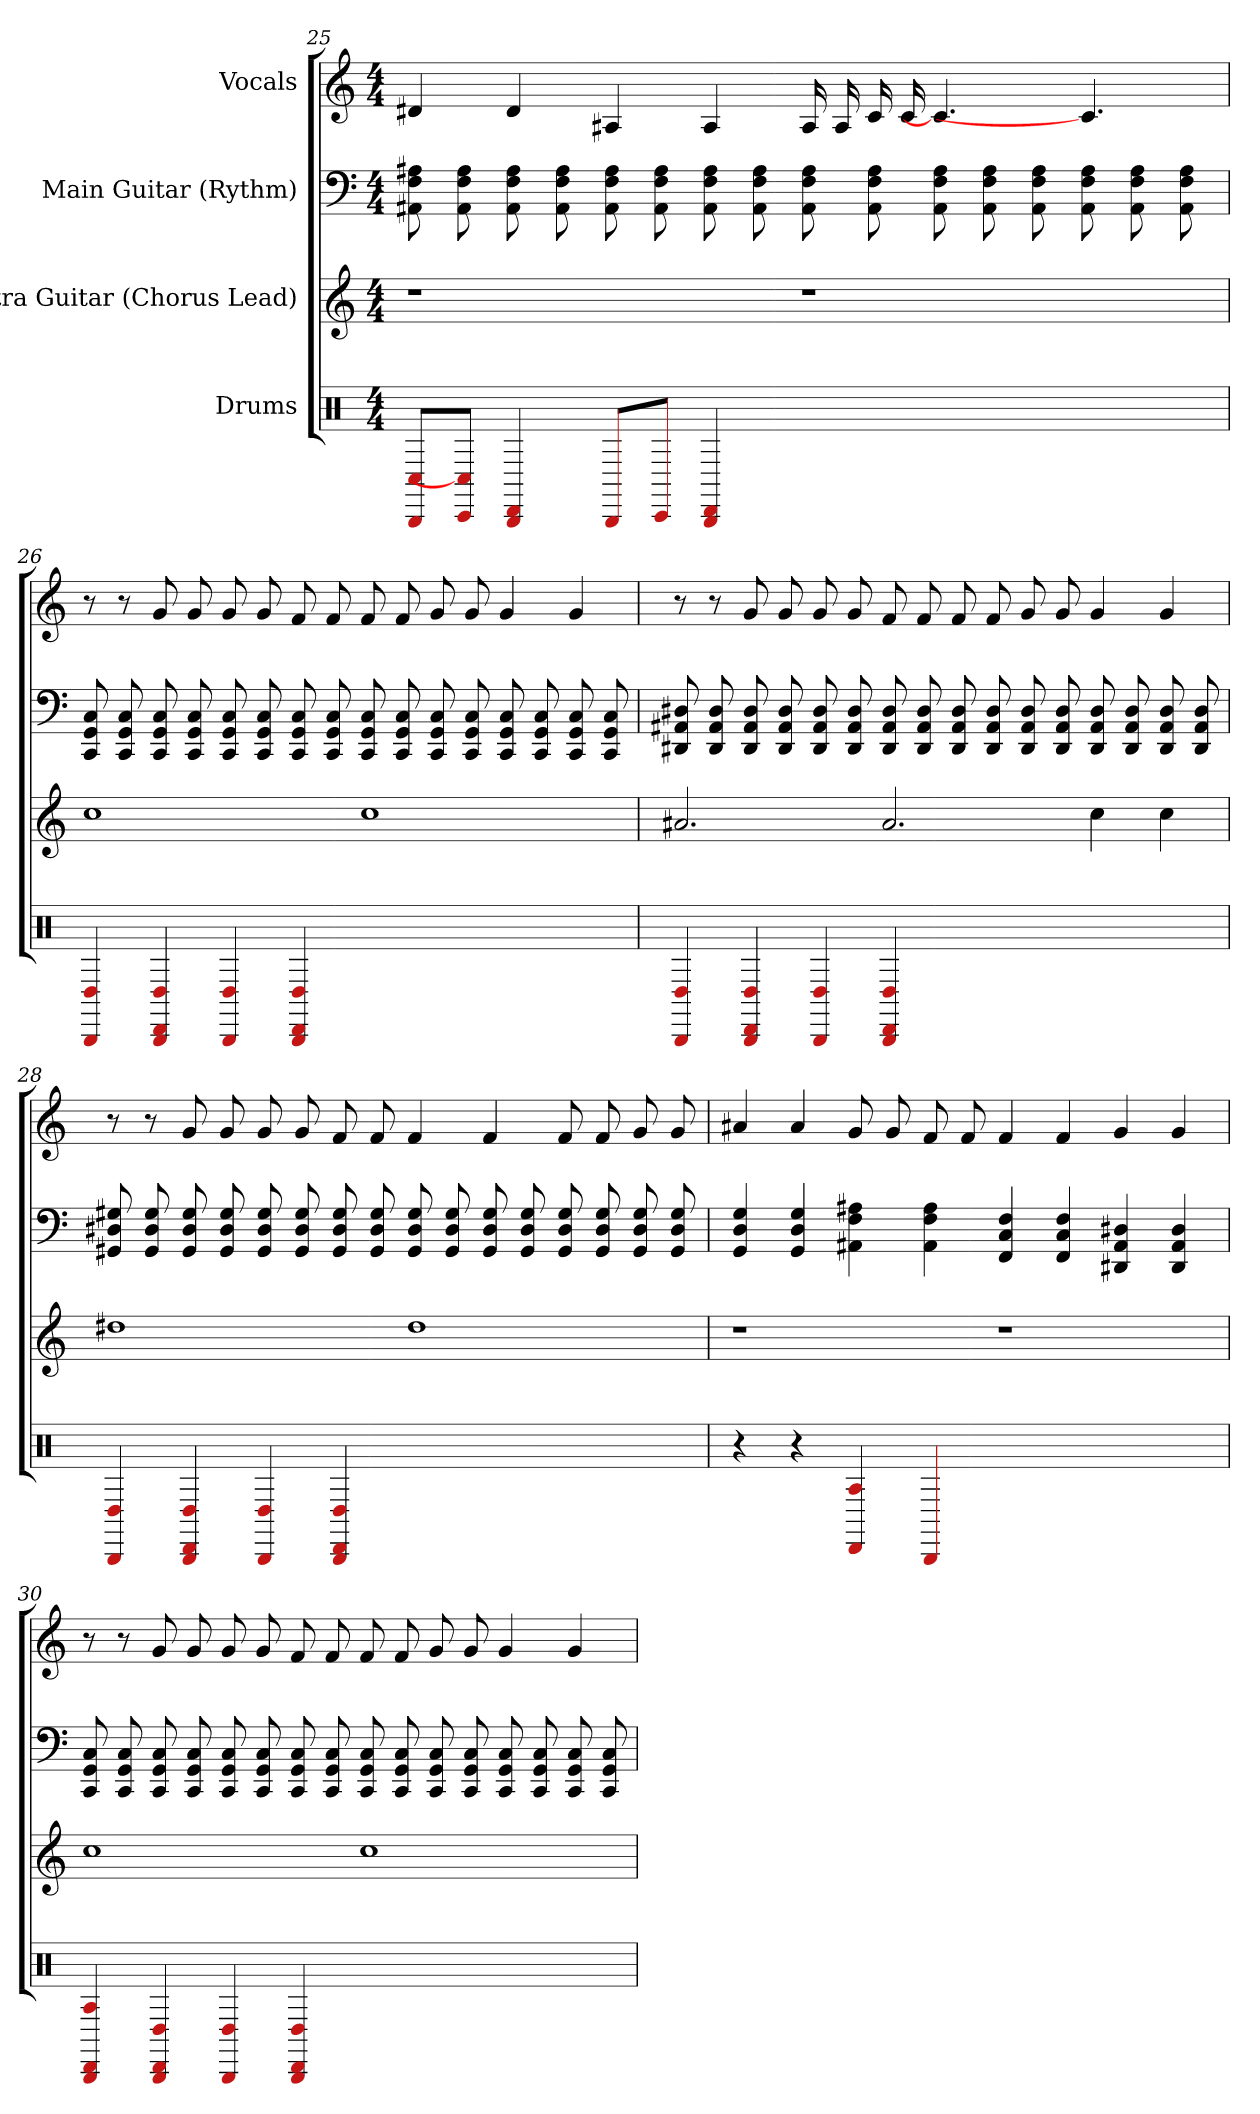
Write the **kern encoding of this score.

**kern	**kern	**kern	**kern
*part4	*part3	*part2	*part1
*staff4	*staff3	*staff2	*staff1
*I"Drums	*I"Extra Guitar (Chorus Lead)	*I"Main Guitar (Rythm)	*I"Vocals
*clefX	*	*	*
*k[]	*k[]	*k[]	*k[]
*M4/4	*M4/4	*M4/4	*M4/4
=25	=25	=25	=25
8C#/ 8BBB/L	1r	8A# 8F 8AA#	4d#
8C#]/ 8CC/J	.	8A# 8F 8AA#	.
4BBB 4DD	.	8A# 8F 8AA#	4d#
.	.	8A# 8F 8AA#	.
8BBB/L	.	8A# 8F 8AA#	4A#
8CC/J	.	8A# 8F 8AA#	.
4BBB 4DD	.	8A# 8F 8AA#	4A#
.	.	8A# 8F 8AA#	.
1ryy	1r	8A# 8F 8AA#	16A#
.	.	.	16A#
.	.	8A# 8F 8AA#	16c
.	.	.	16c
.	.	8A# 8F 8AA#	4.c]
.	.	8A# 8F 8AA#	.
.	.	8A# 8F 8AA#	.
.	.	8A# 8F 8AA#	4.c]
.	.	8A# 8F 8AA#	.
.	.	8A# 8F 8AA#	.
=26	=26	=26	=26
4D# 4BBB	1cc	8C 8GG 8CC	8r
.	.	8C 8GG 8CC	8r
4D# 4BBB 4DD	.	8C 8GG 8CC	8g
.	.	8C 8GG 8CC	8g
4D# 4BBB	.	8C 8GG 8CC	8g
.	.	8C 8GG 8CC	8g
4D# 4BBB 4DD	.	8C 8GG 8CC	8f
.	.	8C 8GG 8CC	8f
1ryy	1cc	8C 8GG 8CC	8f
.	.	8C 8GG 8CC	8f
.	.	8C 8GG 8CC	8g
.	.	8C 8GG 8CC	8g
.	.	8C 8GG 8CC	4g
.	.	8C 8GG 8CC	.
.	.	8C 8GG 8CC	4g
.	.	8C 8GG 8CC	.
=27	=27	=27	=27
4D# 4BBB	2.a#	8D# 8AA# 8DD#	8r
.	.	8D# 8AA# 8DD#	8r
4D# 4BBB 4DD	.	8D# 8AA# 8DD#	8g
.	.	8D# 8AA# 8DD#	8g
4D# 4BBB	.	8D# 8AA# 8DD#	8g
.	.	8D# 8AA# 8DD#	8g
4D# 4BBB 4DD	2.a#	8D# 8AA# 8DD#	8f
.	.	8D# 8AA# 8DD#	8f
1ryy	.	8D# 8AA# 8DD#	8f
.	.	8D# 8AA# 8DD#	8f
.	.	8D# 8AA# 8DD#	8g
.	.	8D# 8AA# 8DD#	8g
.	4cc	8D# 8AA# 8DD#	4g
.	.	8D# 8AA# 8DD#	.
.	4cc	8D# 8AA# 8DD#	4g
.	.	8D# 8AA# 8DD#	.
=28	=28	=28	=28
4D# 4BBB	1dd#	8G# 8D# 8GG#	8r
.	.	8G# 8D# 8GG#	8r
4D# 4BBB 4DD	.	8G# 8D# 8GG#	8g
.	.	8G# 8D# 8GG#	8g
4D# 4BBB	.	8G# 8D# 8GG#	8g
.	.	8G# 8D# 8GG#	8g
4D# 4BBB 4DD	.	8G# 8D# 8GG#	8f
.	.	8G# 8D# 8GG#	8f
1ryy	1dd#	8G# 8D# 8GG#	4f
.	.	8G# 8D# 8GG#	.
.	.	8G# 8D# 8GG#	4f
.	.	8G# 8D# 8GG#	.
.	.	8G# 8D# 8GG#	8f
.	.	8G# 8D# 8GG#	8f
.	.	8G# 8D# 8GG#	8g
.	.	8G# 8D# 8GG#	8g
=29	=29	=29	=29
4r	1r	4G 4D 4GG	4a#
4r	.	4G 4D 4GG	4a#
4A 4DD	.	4A# 4F 4AA#	8g
.	.	.	8g
4BBB	.	4A# 4F 4AA#	8f
.	.	.	8f
1ryy	1r	4F 4C 4FF	4f
.	.	4F 4C 4FF	4f
.	.	4D# 4AA# 4DD#	4g
.	.	4D# 4AA# 4DD#	4g
=30	=30	=30	=30
4A 4DD 4BBB	1cc	8C 8GG 8CC	8r
.	.	8C 8GG 8CC	8r
4D# 4BBB 4DD	.	8C 8GG 8CC	8g
.	.	8C 8GG 8CC	8g
4D# 4BBB	.	8C 8GG 8CC	8g
.	.	8C 8GG 8CC	8g
4D# 4BBB 4DD	.	8C 8GG 8CC	8f
.	.	8C 8GG 8CC	8f
1ryy	1cc	8C 8GG 8CC	8f
.	.	8C 8GG 8CC	8f
.	.	8C 8GG 8CC	8g
.	.	8C 8GG 8CC	8g
.	.	8C 8GG 8CC	4g
.	.	8C 8GG 8CC	.
.	.	8C 8GG 8CC	4g
.	.	8C 8GG 8CC	.
=	=	=	=
*-	*-	*-	*-
